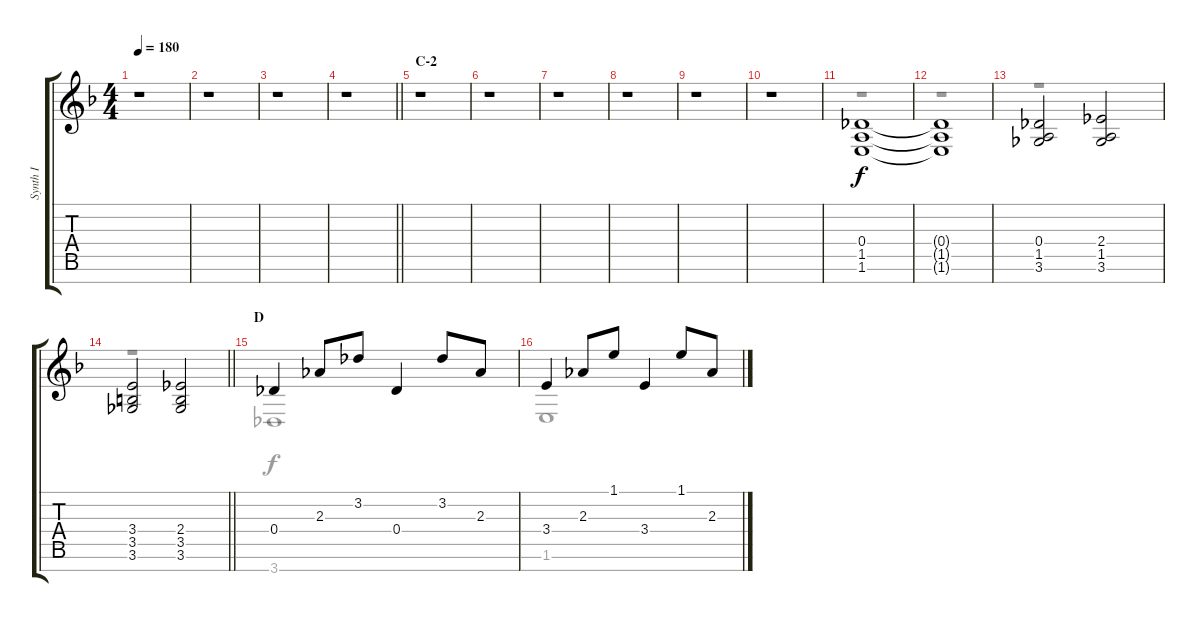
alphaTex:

\track ("Synth I" "Synth I") {instrument pad7halo}
\staff {score tabs}
\tuning (Eb5 Bb4 Gb4 Db4 Ab3 Eb3 Bb2) {hide}
\voice
\ts (4 4)
\tempo 180
\clef g2
\ks f
r.1{dy f} |
r.1 |
r.1 |
\barLineRight lightlight
r.1 |
\section ("" "C-2")
r.1 |
r.1 |
r.1 |
r.1 |
r.1 |
r.1 |
(0.4 1.5 1.6).1{instrument pad7halo} |
(0.4{t} 1.5{t} 1.6{t}).1 |
(0.4 1.5 3.6).2 (2.4 1.5 3.6).2 |
\barLineRight lightlight
(3.4 3.5 3.6).2 (2.4 3.5 3.6).2 |
\section ("" "D")
0.4.4 2.3.8 3.2.8 0.4.4 3.2.8 2.3.8 |
3.4.4 2.3.8 1.1.8 3.4.4 1.1.8 2.3.8
\voice
\clef g2
\ottava regular
\simile none
\ks f
r.1{dy f} |
r.1 |
r.1 |
\barLineRight lightlight
r.1 |
r.1 |
r.1 |
r.1 |
r.1 |
r.1 |
r.1 |
r.1 |
r.1 |
r.1 |
\barLineRight lightlight
r.1 |
3.7.1 |
1.6.1
